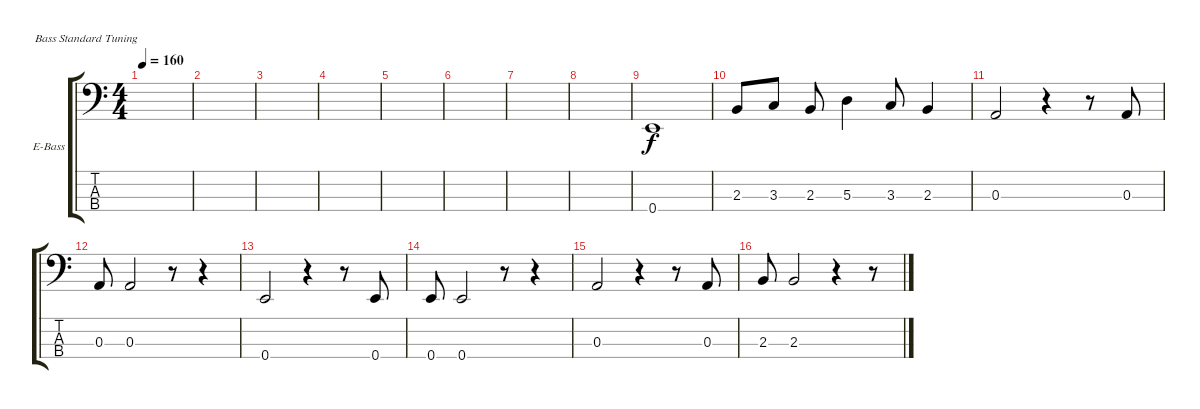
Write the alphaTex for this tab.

\defaultSystemsLayout 4
\bracketExtendMode groupsimilarinstruments
\firstSystemTrackNameOrientation horizontal
\otherSystemsTrackNameOrientation horizontal
\track ("Electric Bass" "E-Bass") {instrument electricbassfinger}
\staff {score tabs}
\tuning (G2 D2 A1 E1)
\ts (4 4)
\tempo 160
\clef f4
\ks c
|
|
|
|
|
|
|
|
0.4.1 |
2.3.8 3.3.8 2.3.8 5.3.4 3.3.8 2.3.4 |
0.3.2 r.4 r.8 0.3.8 |
0.3.8 0.3.2 r.8 r.4 |
0.4.2 r.4 r.8 0.4.8 |
0.4.8 0.4.2 r.8 r.4 |
0.3.2 r.4 r.8 0.3.8 |
2.3.8 2.3.2 r.4 r.8
